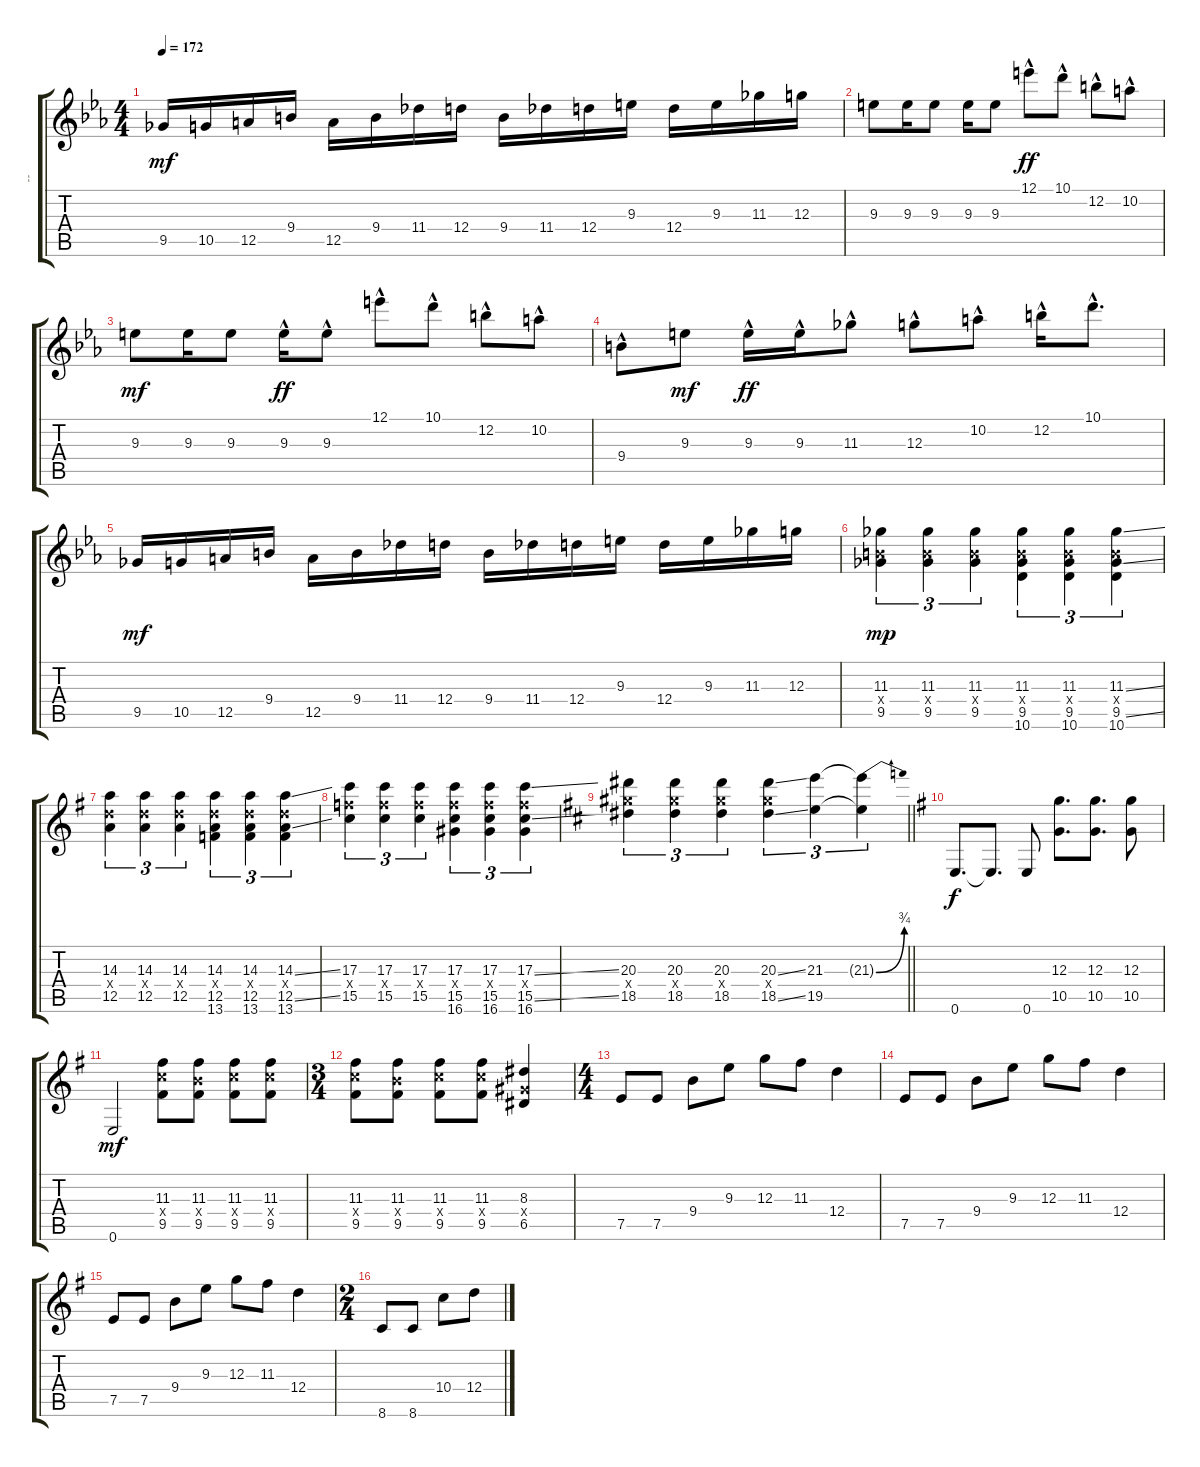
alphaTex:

\track ("--" "--") {instrument overdrivenguitar}
\staff {score tabs}
\tuning (E4 B3 G3 D3 A2 E2) {hide}
\ts (4 4)
\tempo 172
\clef g2
\ks eb
9.5.16{dy mf} 10.5.16 12.5.16 9.4.16 12.5.16 9.4.16 11.4.16 12.4.16 9.4.16 11.4.16 12.4.16 9.3.16 12.4.16 9.3.16 11.3.16 12.3.16 |
9.3.8 9.3.16 9.3.8 9.3.16 9.3.8 12.1{hac}.8{dy ff} 10.1{hac}.8 12.2{hac}.8 10.2{hac}.8 |
9.3.8{dy mf} 9.3.16 9.3.8 9.3{hac}.16{dy ff} 9.3{hac}.8 12.1{hac}.8 10.1{hac}.8 12.2{hac}.8 10.2{hac}.8 |
9.4{hac}.8 9.3.8{dy mf} 9.3{hac}.16{dy ff} 9.3{hac}.16 11.3{hac}.8 12.3{hac}.8 10.2{hac}.8 12.2{hac}.16 10.1{hac}.8{d} |
9.5.16{dy mf} 10.5.16 12.5.16 9.4.16 12.5.16 9.4.16 11.4.16 12.4.16 9.4.16 11.4.16 12.4.16 9.3.16 12.4.16 9.3.16 11.3.16 12.3.16 |
(11.3 9.4{x} 9.5).4{tu (3 2) dy mp} (11.3 9.4{x} 9.5).4{tu (3 2)} (11.3 9.4{x} 9.5).4{tu (3 2)} (11.3 9.4{x} 9.5 10.6).4{tu (3 2)} (11.3 9.4{x} 9.5 10.6).4{tu (3 2)} (11.3{ss} 9.4{x} 9.5{ss} 10.6).4{tu (3 2)} |
\ks g
(14.3 12.4{x} 12.5).4{tu (3 2)} (14.3 12.4{x} 12.5).4{tu (3 2)} (14.3 12.4{x} 12.5).4{tu (3 2)} (14.3 12.4{x} 12.5 13.6).4{tu (3 2)} (14.3 12.4{x} 12.5 13.6).4{tu (3 2)} (14.3{ss} 12.4{x} 12.5{ss} 13.6).4{tu (3 2)} |
(17.3 15.4{x} 15.5).4{tu (3 2)} (17.3 15.4{x} 15.5).4{tu (3 2)} (17.3 15.4{x} 15.5).4{tu (3 2)} (17.3 15.4{x} 15.5 16.6).4{tu (3 2)} (17.3 15.4{x} 15.5 16.6).4{tu (3 2)} (17.3{ss} 15.4{x} 15.5{ss} 16.6).4{tu (3 2)} |
\barLineRight lightlight
\ks d
(20.3 18.4{x} 18.5).4{tu (3 2)} (20.3 18.4{x} 18.5).4{tu (3 2)} (20.3 18.4{x} 18.5).4{tu (3 2)} (20.3{ss} 18.4{x} 18.5{ss}).4{tu (3 2)} (21.3 19.5).4{tu (3 2)} (21.3{be (bend 0 0 60 3) t} 19.5{t}).4{tu (3 2)} |
\section ("" "")
\ks g
0.6.8{d dy f volume 11} 0.6{t}.8{d} 0.6.8 (12.3 10.5).8{d} (12.3 10.5).8{d} (12.3 10.5).8 |
0.6.2{dy mf} (11.3 10.4{x} 9.5).8 (11.3 9.4{x} 9.5).8 (11.3 10.4{x} 9.5).8 (11.3 10.4{x} 9.5).8 |
\ts (3 4)
(11.3 10.4{x} 9.5).8 (11.3 9.4{x} 9.5).8 (11.3 10.4{x} 9.5).8 (11.3 10.4{x} 9.5).8 (8.3 6.4{x} 6.5).4 |
\ts (4 4)
7.5.8 7.5.8 9.4.8 9.3.8 12.3.8 11.3.8 12.4.4 |
7.5.8 7.5.8 9.4.8 9.3.8 12.3.8 11.3.8 12.4.4 |
7.5.8 7.5.8 9.4.8 9.3.8 12.3.8 11.3.8 12.4.4 |
\ts (2 4)
8.6.8 8.6.8 10.4.8 12.4.8
